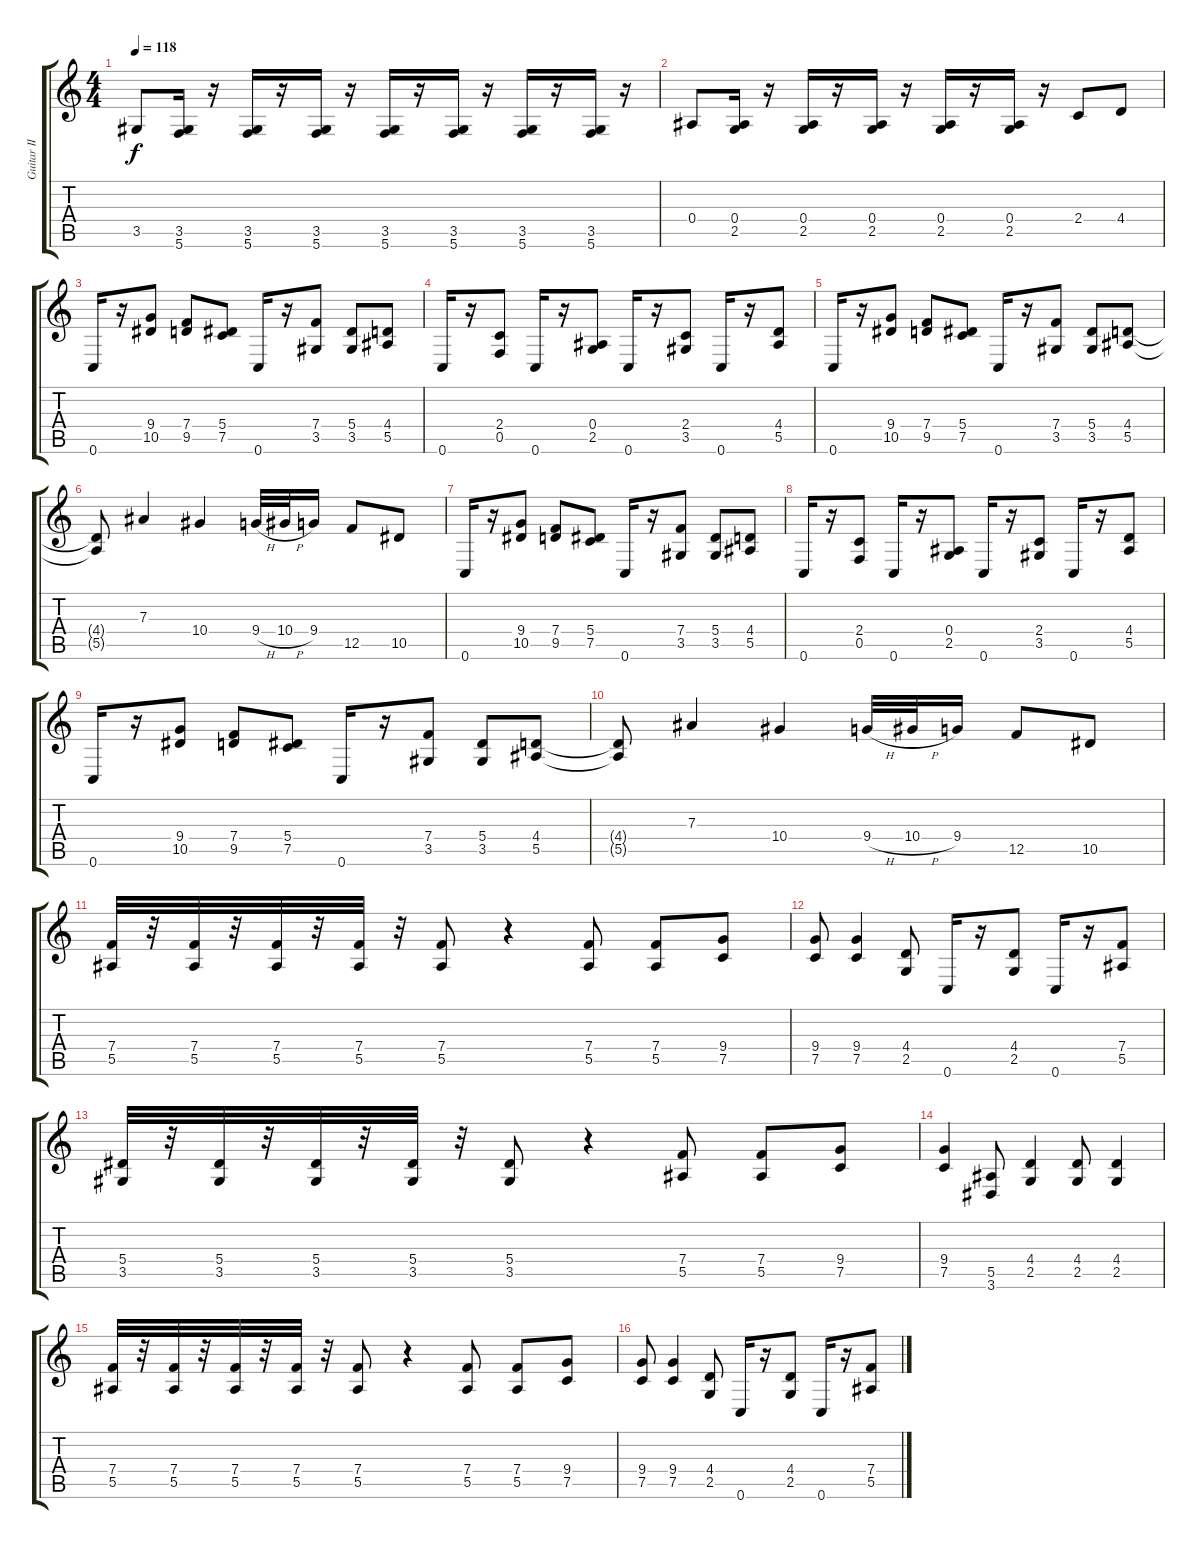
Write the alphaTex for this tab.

\track ("Guitar II" "Guitar II") {instrument distortionguitar}
\staff {score tabs}
\tuning (C4 G3 Eb3 Bb2 F2 C2) {hide}
\ts (4 4)
\tempo 118
\clef g2
\ks c
3.5.8{dy f} (3.5 5.6).16 r.16 (3.5 5.6).16 r.16 (3.5 5.6).16 r.16 (3.5 5.6).16 r.16 (3.5 5.6).16 r.16 (3.5 5.6).16 r.16 (3.5 5.6).16 r.16 |
0.4.8 (0.4 2.5).16 r.16 (0.4 2.5).16 r.16 (0.4 2.5).16 r.16 (0.4 2.5).16 r.16 (0.4 2.5).16 r.16 2.4.8 4.4.8 |
0.6.16 r.16 (9.4 10.5).8 (7.4 9.5).8 (5.4 7.5).8 0.6.16 r.16 (7.4 3.5).8 (5.4 3.5).8 (4.4 5.5).8 |
0.6.16 r.16 (2.4 0.5).8 0.6.16 r.16 (0.4 2.5).8 0.6.16 r.16 (2.4 3.5).8 0.6.16 r.16 (4.4 5.5).8 |
0.6.16 r.16 (9.4 10.5).8 (7.4 9.5).8 (5.4 7.5).8 0.6.16 r.16 (7.4 3.5).8 (5.4 3.5).8 (4.4 5.5).8 |
(4.4{t} 5.5{t}).8 7.3.4 10.4.4 9.4{h}.32 10.4{h}.32 9.4.16 12.5.8 10.5.8 |
0.6.16 r.16 (9.4 10.5).8 (7.4 9.5).8 (5.4 7.5).8 0.6.16 r.16 (7.4 3.5).8 (5.4 3.5).8 (4.4 5.5).8 |
0.6.16 r.16 (2.4 0.5).8 0.6.16 r.16 (0.4 2.5).8 0.6.16 r.16 (2.4 3.5).8 0.6.16 r.16 (4.4 5.5).8 |
0.6.16 r.16 (9.4 10.5).8 (7.4 9.5).8 (5.4 7.5).8 0.6.16 r.16 (7.4 3.5).8 (5.4 3.5).8 (4.4 5.5).8 |
(4.4{t} 5.5{t}).8 7.3.4 10.4.4 9.4{h}.32 10.4{h}.32 9.4.16 12.5.8 10.5.8 |
(7.4 5.5).32 r.32 (7.4 5.5).32 r.32 (7.4 5.5).32 r.32 (7.4 5.5).32 r.32 (7.4 5.5).8 r.4 (7.4 5.5).8 (7.4 5.5).8 (9.4 7.5).8 |
(9.4 7.5).8 (9.4 7.5).4 (4.4 2.5).8 0.6.16 r.16 (4.4 2.5).8 0.6.16 r.16 (7.4 5.5).8 |
(5.4 3.5).32 r.32 (5.4 3.5).32 r.32 (5.4 3.5).32 r.32 (5.4 3.5).32 r.32 (5.4 3.5).8 r.4 (7.4 5.5).8 (7.4 5.5).8 (9.4 7.5).8 |
(9.4 7.5).4 (5.5 3.6).8 (4.4 2.5).4 (4.4 2.5).8 (4.4 2.5).4 |
(7.4 5.5).32 r.32 (7.4 5.5).32 r.32 (7.4 5.5).32 r.32 (7.4 5.5).32 r.32 (7.4 5.5).8 r.4 (7.4 5.5).8 (7.4 5.5).8 (9.4 7.5).8 |
(9.4 7.5).8 (9.4 7.5).4 (4.4 2.5).8 0.6.16 r.16 (4.4 2.5).8 0.6.16 r.16 (7.4 5.5).8
